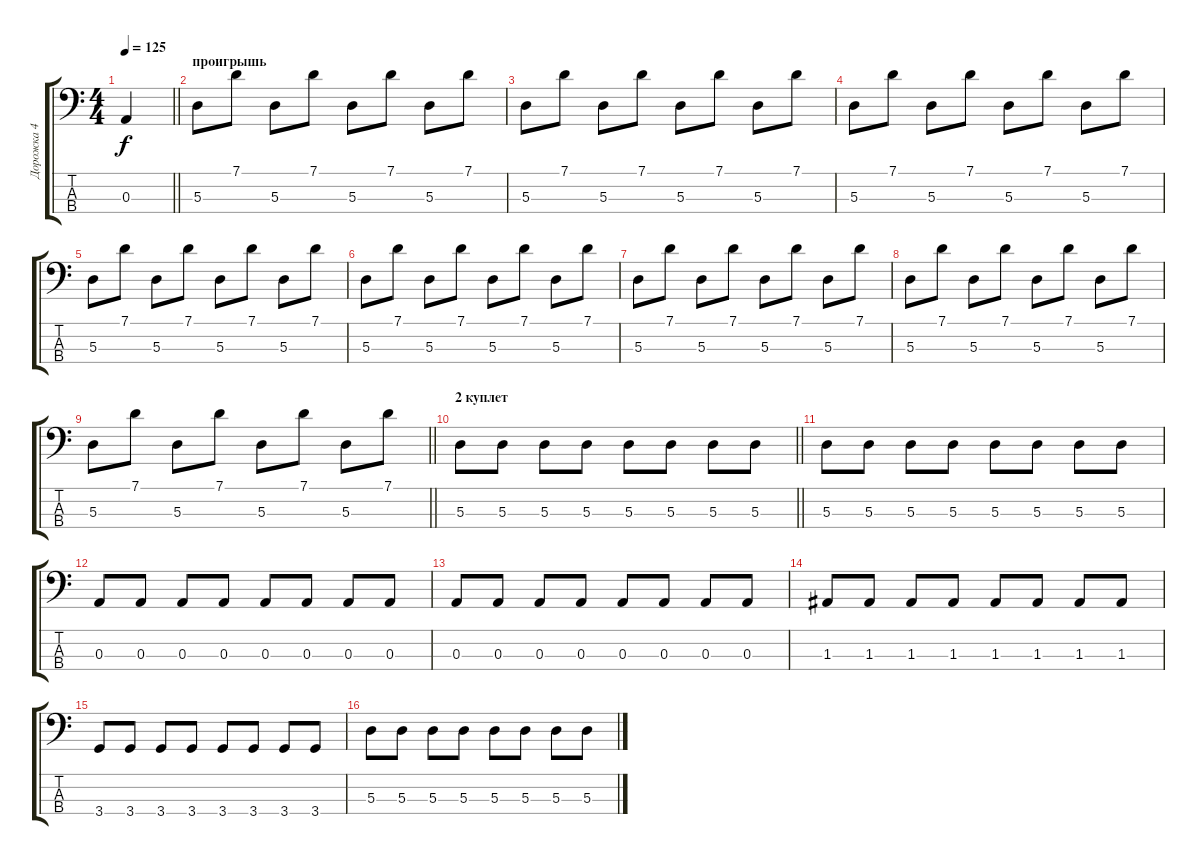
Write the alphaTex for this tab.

\track ("Дорожка 4" "Дорожка 4") {instrument electricbassfinger}
\staff {score tabs}
\tuning (G2 D2 A1 E1) {hide}
\ts (4 4)
\tempo 125
\clef f4
\barLineRight lightlight
\ks c
0.3.4{dy f} |
\section ("" "проигрышь")
5.3.8 7.1.8 5.3.8 7.1.8 5.3.8 7.1.8 5.3.8 7.1.8 |
5.3.8 7.1.8 5.3.8 7.1.8 5.3.8 7.1.8 5.3.8 7.1.8 |
5.3.8 7.1.8 5.3.8 7.1.8 5.3.8 7.1.8 5.3.8 7.1.8 |
5.3.8 7.1.8 5.3.8 7.1.8 5.3.8 7.1.8 5.3.8 7.1.8 |
5.3.8 7.1.8 5.3.8 7.1.8 5.3.8 7.1.8 5.3.8 7.1.8 |
5.3.8 7.1.8 5.3.8 7.1.8 5.3.8 7.1.8 5.3.8 7.1.8 |
5.3.8 7.1.8 5.3.8 7.1.8 5.3.8 7.1.8 5.3.8 7.1.8 |
\barLineRight lightlight
5.3.8 7.1.8 5.3.8 7.1.8 5.3.8 7.1.8 5.3.8 7.1.8 |
\section ("" "2 куплет")
\barLineRight lightlight
5.3.8 5.3.8 5.3.8 5.3.8 5.3.8 5.3.8 5.3.8 5.3.8 |
\section ("" "")
5.3.8 5.3.8 5.3.8 5.3.8 5.3.8 5.3.8 5.3.8 5.3.8 |
0.3.8 0.3.8 0.3.8 0.3.8 0.3.8 0.3.8 0.3.8 0.3.8 |
0.3.8 0.3.8 0.3.8 0.3.8 0.3.8 0.3.8 0.3.8 0.3.8 |
1.3.8 1.3.8 1.3.8 1.3.8 1.3.8 1.3.8 1.3.8 1.3.8 |
3.4.8 3.4.8 3.4.8 3.4.8 3.4.8 3.4.8 3.4.8 3.4.8 |
5.3.8 5.3.8 5.3.8 5.3.8 5.3.8 5.3.8 5.3.8 5.3.8
